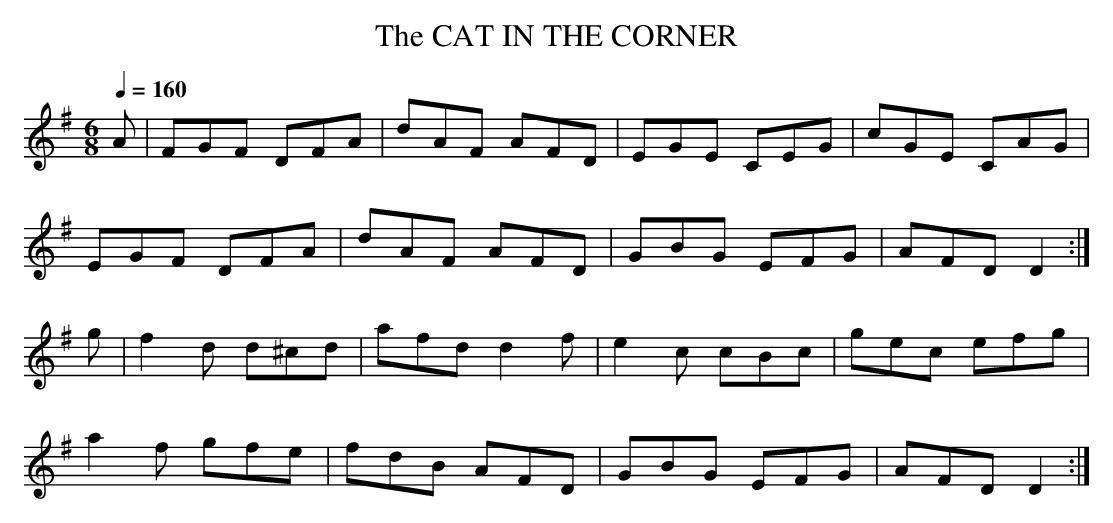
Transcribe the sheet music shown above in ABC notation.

X:1
T:CAT IN THE CORNER, The
Q:1/4=160
M:6/8
K:G %Dmix
A|FGF DFA|dAF AFD|EGE CEG|cGE CAG|
EGF DFA|dAF AFD|GBG EFG|AFD D2 :|
g|f2d d^cd|afd d2f|e2c cBc|gec efg|
a2f gfe|fdB AFD|GBG EFG|AFD D2 :|
